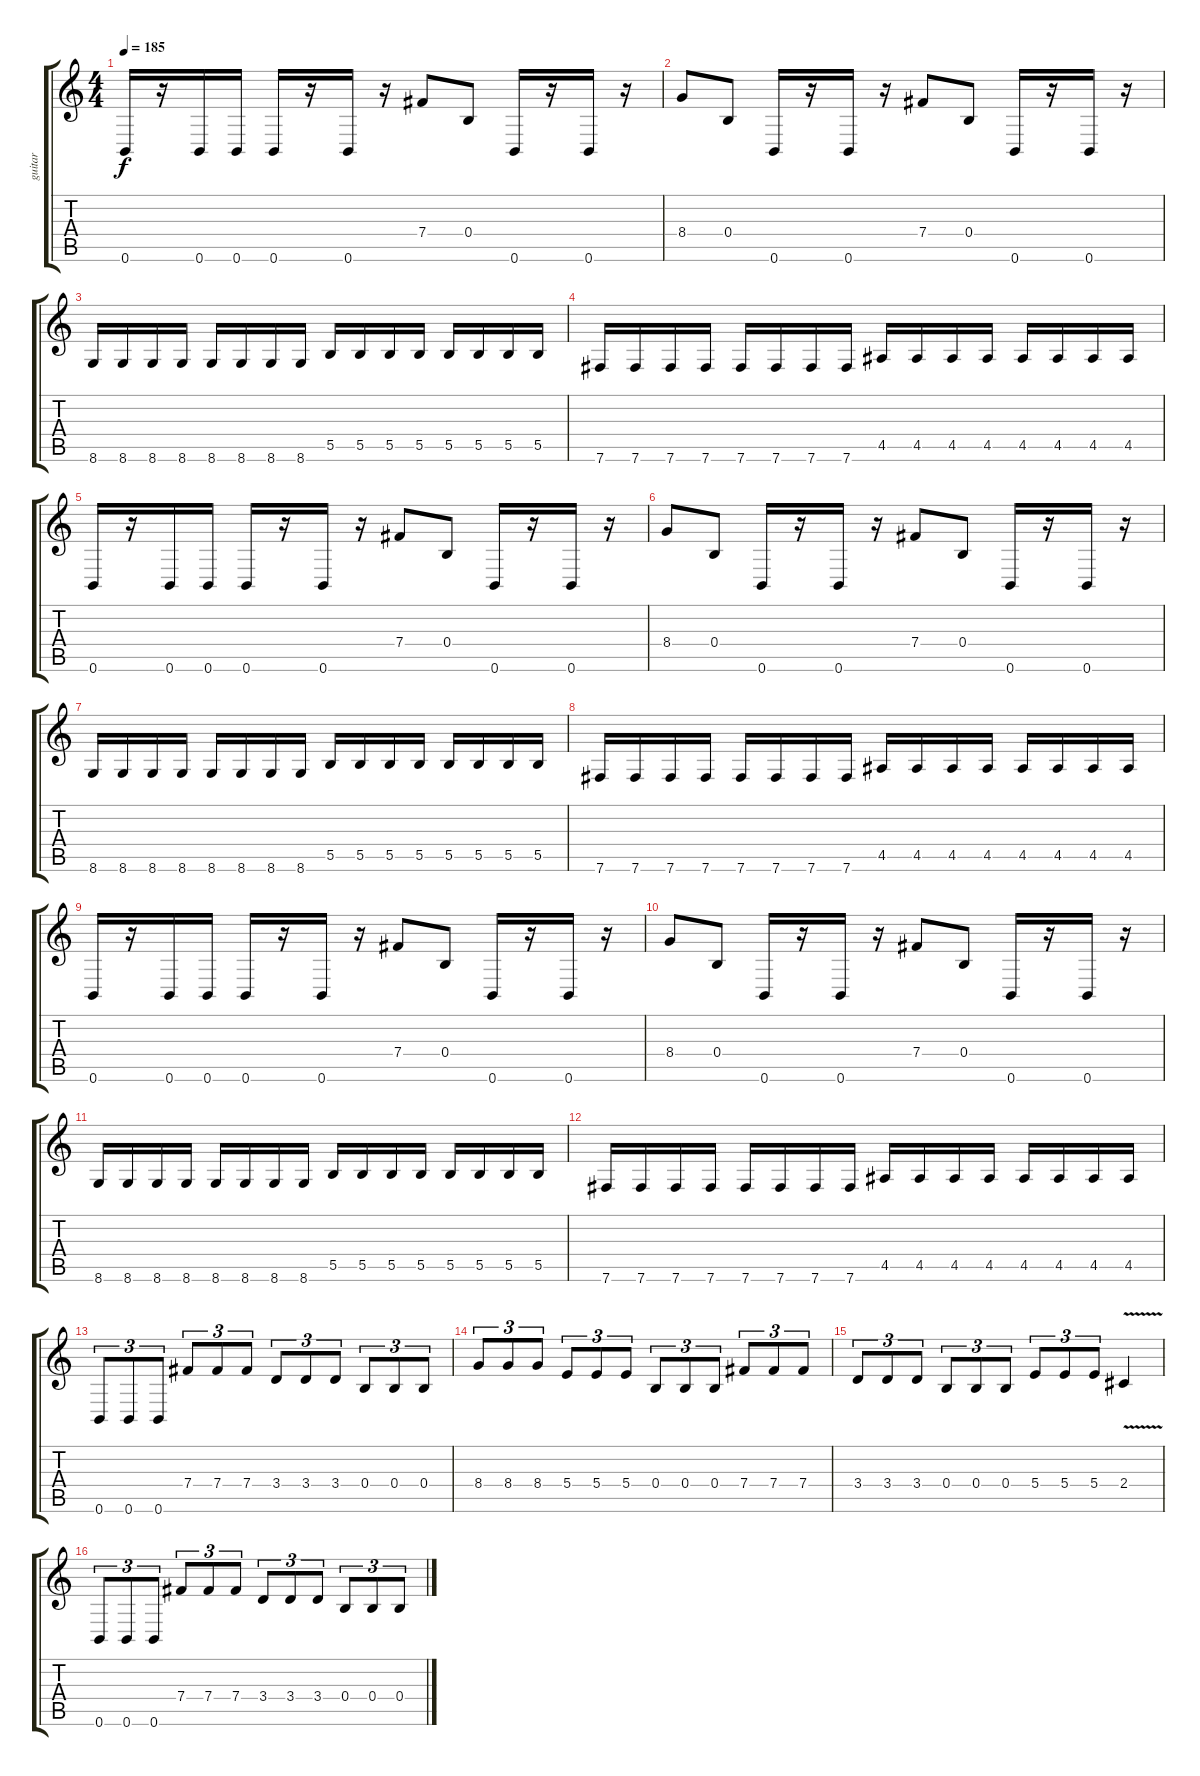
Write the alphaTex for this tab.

\track ("guitar" "guitar") {instrument distortionguitar}
\staff {score tabs}
\tuning (Db4 Ab3 E3 B2 Gb2 B1) {hide}
\ts (4 4)
\tempo 185
\clef g2
\ks c
0.6.16{dy f} r.16 0.6.16 0.6.16 0.6.16 r.16 0.6.16 r.16 7.4.8 0.4.8 0.6.16 r.16 0.6.16 r.16 |
8.4.8 0.4.8 0.6.16 r.16 0.6.16 r.16 7.4.8 0.4.8 0.6.16 r.16 0.6.16 r.16 |
8.6.16 8.6.16 8.6.16 8.6.16 8.6.16 8.6.16 8.6.16 8.6.16 5.5.16 5.5.16 5.5.16 5.5.16 5.5.16 5.5.16 5.5.16 5.5.16 |
7.6.16 7.6.16 7.6.16 7.6.16 7.6.16 7.6.16 7.6.16 7.6.16 4.5.16 4.5.16 4.5.16 4.5.16 4.5.16 4.5.16 4.5.16 4.5.16 |
0.6.16 r.16 0.6.16 0.6.16 0.6.16 r.16 0.6.16 r.16 7.4.8 0.4.8 0.6.16 r.16 0.6.16 r.16 |
8.4.8 0.4.8 0.6.16 r.16 0.6.16 r.16 7.4.8 0.4.8 0.6.16 r.16 0.6.16 r.16 |
8.6.16 8.6.16 8.6.16 8.6.16 8.6.16 8.6.16 8.6.16 8.6.16 5.5.16 5.5.16 5.5.16 5.5.16 5.5.16 5.5.16 5.5.16 5.5.16 |
7.6.16 7.6.16 7.6.16 7.6.16 7.6.16 7.6.16 7.6.16 7.6.16 4.5.16 4.5.16 4.5.16 4.5.16 4.5.16 4.5.16 4.5.16 4.5.16 |
0.6.16 r.16 0.6.16 0.6.16 0.6.16 r.16 0.6.16 r.16 7.4.8 0.4.8 0.6.16 r.16 0.6.16 r.16 |
8.4.8 0.4.8 0.6.16 r.16 0.6.16 r.16 7.4.8 0.4.8 0.6.16 r.16 0.6.16 r.16 |
8.6.16 8.6.16 8.6.16 8.6.16 8.6.16 8.6.16 8.6.16 8.6.16 5.5.16 5.5.16 5.5.16 5.5.16 5.5.16 5.5.16 5.5.16 5.5.16 |
7.6.16 7.6.16 7.6.16 7.6.16 7.6.16 7.6.16 7.6.16 7.6.16 4.5.16 4.5.16 4.5.16 4.5.16 4.5.16 4.5.16 4.5.16 4.5.16 |
0.6.8{tu (3 2)} 0.6.8{tu (3 2)} 0.6.8{tu (3 2)} 7.4.8{tu (3 2)} 7.4.8{tu (3 2)} 7.4.8{tu (3 2)} 3.4.8{tu (3 2)} 3.4.8{tu (3 2)} 3.4.8{tu (3 2)} 0.4.8{tu (3 2)} 0.4.8{tu (3 2)} 0.4.8{tu (3 2)} |
8.4.8{tu (3 2)} 8.4.8{tu (3 2)} 8.4.8{tu (3 2)} 5.4.8{tu (3 2)} 5.4.8{tu (3 2)} 5.4.8{tu (3 2)} 0.4.8{tu (3 2)} 0.4.8{tu (3 2)} 0.4.8{tu (3 2)} 7.4.8{tu (3 2)} 7.4.8{tu (3 2)} 7.4.8{tu (3 2)} |
3.4.8{tu (3 2)} 3.4.8{tu (3 2)} 3.4.8{tu (3 2)} 0.4.8{tu (3 2)} 0.4.8{tu (3 2)} 0.4.8{tu (3 2)} 5.4.8{tu (3 2)} 5.4.8{tu (3 2)} 5.4.8{tu (3 2)} 2.4{v}.4 |
0.6.8{tu (3 2)} 0.6.8{tu (3 2)} 0.6.8{tu (3 2)} 7.4.8{tu (3 2)} 7.4.8{tu (3 2)} 7.4.8{tu (3 2)} 3.4.8{tu (3 2)} 3.4.8{tu (3 2)} 3.4.8{tu (3 2)} 0.4.8{tu (3 2)} 0.4.8{tu (3 2)} 0.4.8{tu (3 2)}
